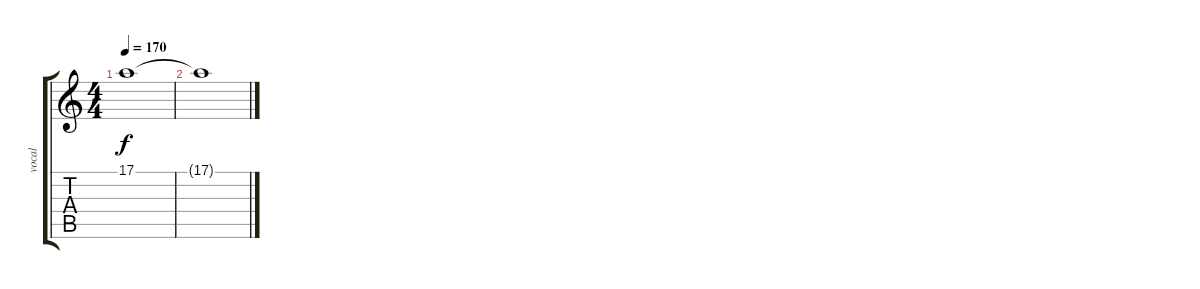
\track ("vocal" "vocal") {instrument flute}
\staff {score tabs}
\tuning (E4 B3 G3 D3 A2 E2) {hide}
\ts (4 4)
\tempo 170
\clef g2
\ks c
17.1{t}.1{dy f} |
17.1{t}.1
